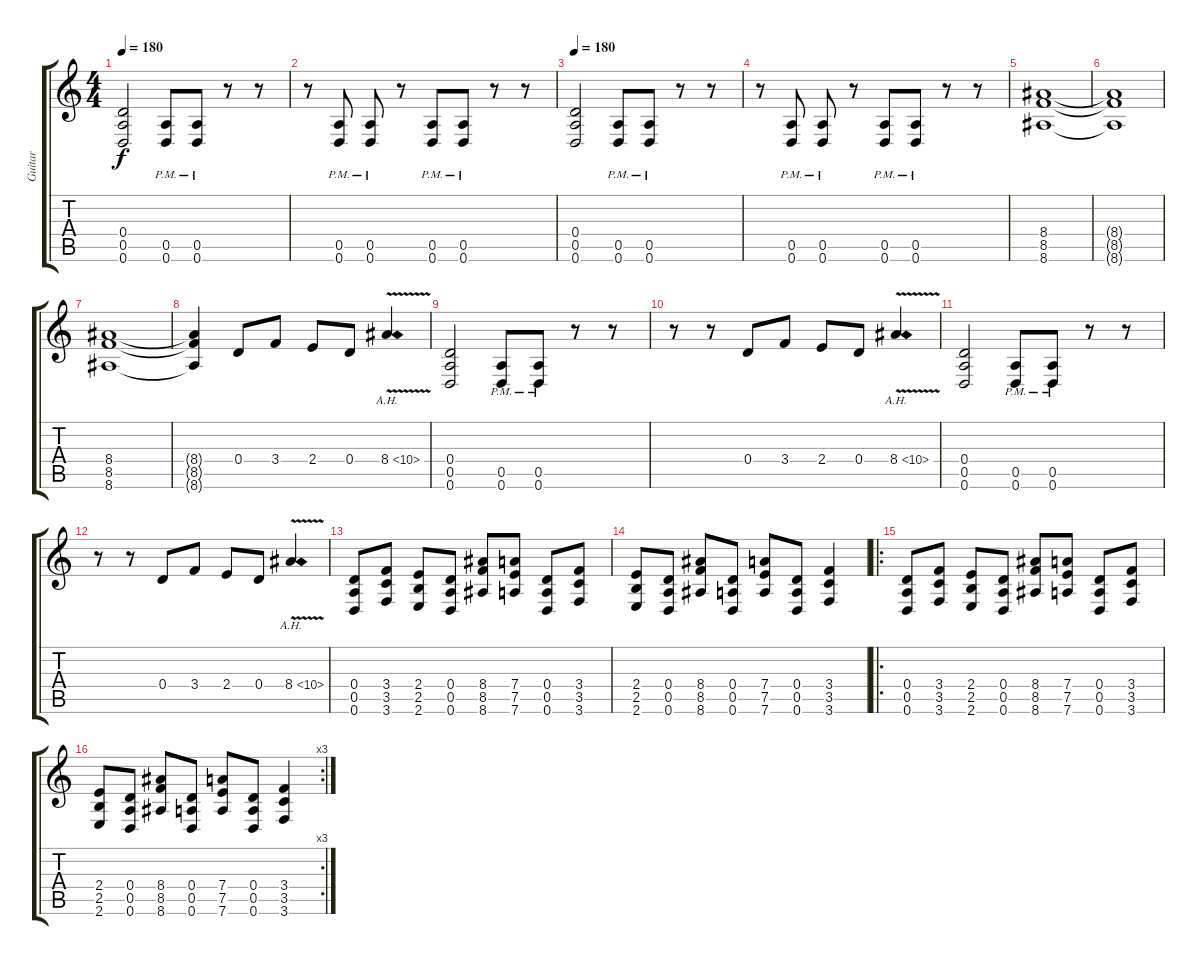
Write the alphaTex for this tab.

\track ("Guitar" "Guitar") {instrument overdrivenguitar}
\staff {score tabs}
\tuning (E4 B3 G3 D3 A2 D2) {hide}
\ts (4 4)
\tempo 180
\clef g2
\ks c
(0.4 0.5 0.6).2{dy f} (0.5{pm} 0.6{pm}).8 (0.5{pm} 0.6{pm}).8 r.8 r.8 |
r.8 (0.5{pm} 0.6{pm}).8 (0.5{pm} 0.6{pm}).8 r.8 (0.5{pm} 0.6{pm}).8 (0.5{pm} 0.6{pm}).8 r.8 r.8 |
\tempo 180
(0.4 0.5 0.6).2 (0.5{pm} 0.6{pm}).8 (0.5{pm} 0.6{pm}).8 r.8 r.8 |
r.8 (0.5{pm} 0.6{pm}).8 (0.5{pm} 0.6{pm}).8 r.8 (0.5{pm} 0.6{pm}).8 (0.5{pm} 0.6{pm}).8 r.8 r.8 |
(8.4 8.5 8.6).1 |
(8.4{t} 8.5{t} 8.6{t}).1 |
(8.4 8.5 8.6).1 |
(8.4{t} 8.5{t} 8.6{t}).4 0.4.8 3.4.8 2.4.8 0.4.8 8.4{ah 2 v}.4 |
(0.4 0.5 0.6).2 (0.5{pm} 0.6{pm}).8 (0.5{pm} 0.6{pm}).8 r.8 r.8 |
r.8 r.8 0.4.8 3.4.8 2.4.8 0.4.8 8.4{ah 2 v}.4 |
(0.4 0.5 0.6).2 (0.5{pm} 0.6{pm}).8 (0.5{pm} 0.6{pm}).8 r.8 r.8 |
r.8 r.8 0.4.8 3.4.8 2.4.8 0.4.8 8.4{ah 2 v}.4 |
(0.4 0.5 0.6).8{volume 16 instrument overdrivenguitar} (3.4 3.5 3.6).8 (2.4 2.5 2.6).8 (0.4 0.5 0.6).8 (8.4 8.5 8.6).8 (7.4 7.5 7.6).8 (0.4 0.5 0.6).8 (3.4 3.5 3.6).8 |
(2.4 2.5 2.6).8 (0.4 0.5 0.6).8 (8.4 8.5 8.6).8 (0.4 0.5 0.6).8 (7.4 7.5 7.6).8 (0.4 0.5 0.6).8 (3.4 3.5 3.6).4 |
\ro
(0.4 0.5 0.6).8{volume 16 instrument overdrivenguitar} (3.4 3.5 3.6).8 (2.4 2.5 2.6).8 (0.4 0.5 0.6).8 (8.4 8.5 8.6).8 (7.4 7.5 7.6).8 (0.4 0.5 0.6).8 (3.4 3.5 3.6).8 |
\rc 3
(2.4 2.5 2.6).8 (0.4 0.5 0.6).8 (8.4 8.5 8.6).8 (0.4 0.5 0.6).8 (7.4 7.5 7.6).8 (0.4 0.5 0.6).8 (3.4 3.5 3.6).4
